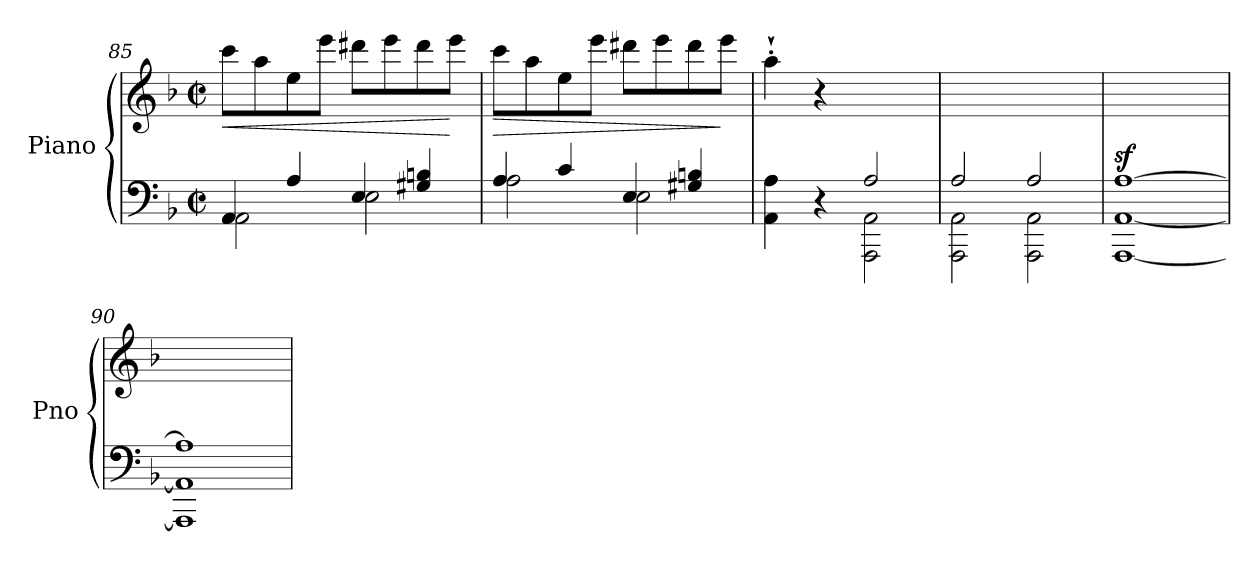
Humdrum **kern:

**kern	**kern	**dynam
*part1	*part1	*part1
*staff2	*staff1	*staff1/2
*I"Piano	*	*
*I'Pno	*	*
*clefF4	*clefG2	*
*k[b-]	*k[b-]	*
*M4/4	*M4/4	*
*met(c|)	*met(c|)	*
=85	=85	=85
*^	*	*
!	!	!	!LO:HP:b
4AA/	2AA\	8ccc\L	<
.	.	8aa\	.
4A/	.	8ee\	.
.	.	8eee\J	.
4E/	2E\	8ddd#X\L	.
.	.	8eee\	.
4G#X/ 4Bn/	.	8ddd#\	.
.	.	8eee\J	[
!!LO:LB:g=z
=86	=86	=86	=86
!	!	!	!LO:HP:b
4A/	2A\	8ccc\L	>
.	.	8aa\	.
4c/	.	8ee\	.
.	.	8eee\J	.
4E/	2E\	8ddd#X\L	.
.	.	8eee\	.
4G#X/ 4Bn/	.	8ddd#\	.
.	.	8eee\J	]
=87	=87	=87	=87
2ryy	4AA\ 4A\	4aa`'\	.
.	4r	4r	.
!	!	!	!LO:DY:b
!	!	!	!LO:DY:n=1:b
2A/	2AAA\ 2AA\	2ryy	p other-dynamics
=88	=88	=88	=88
2A/	2AAA\ 2AA\	1ryy	.
2A/	2AAA\ 2AA\	.	.
=89	=89	=89	=89
!	!	!	!LO:DY:a=2
[1A	[1AAA [1AA	1ryy	sf
=90	=90	=90	=90
1A]	1AAA] 1AA]	1ryy	.
*v	*v	*	*
=	=	=
*-	*-	*-
